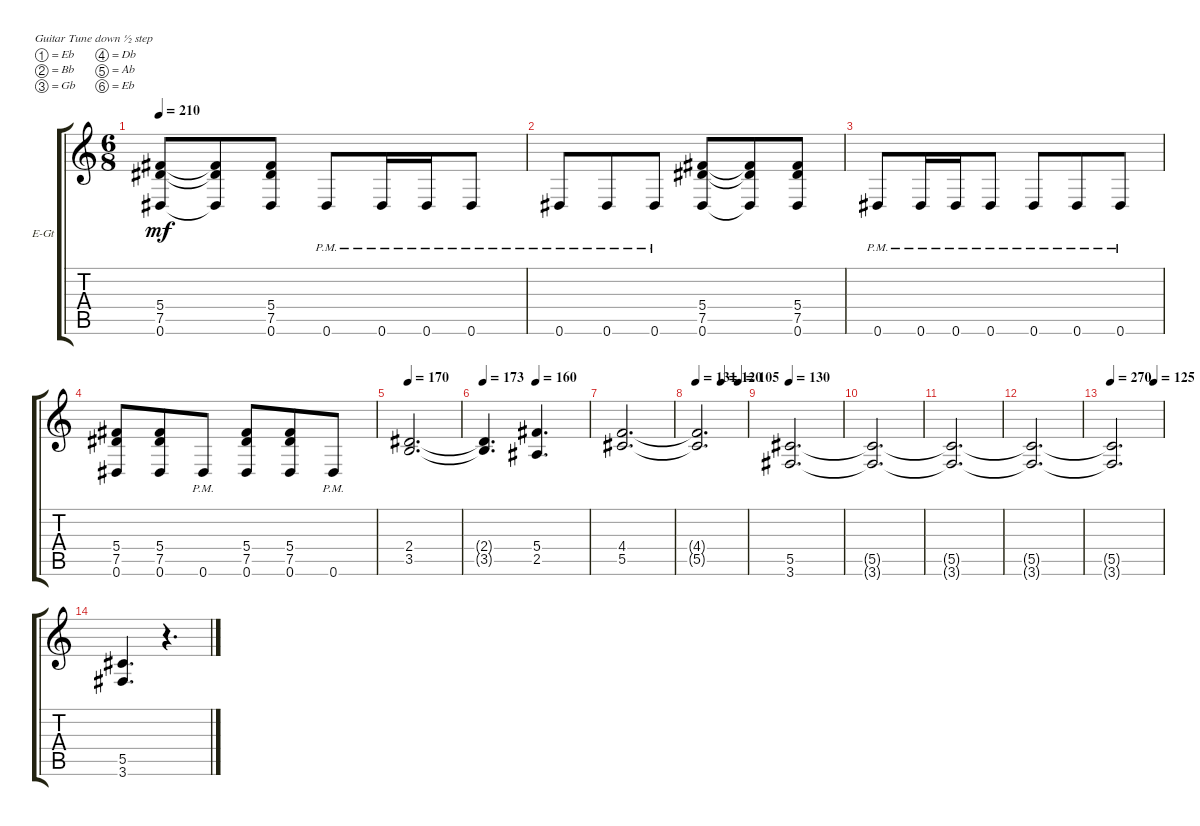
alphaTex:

\bracketExtendMode groupsimilarinstruments
\firstSystemTrackNameOrientation horizontal
\otherSystemsTrackNameOrientation horizontal
\track ("left" "E-Gt") {instrument distortionguitar}
\staff {score tabs}
\tuning (Eb4 Bb3 Gb3 Db3 Ab2 Eb2)
\ts (6 8)
\tempo 210
\clef g2
\ks c
(0.6 7.5 5.4).8{dy mf} (0.6{t} 7.5{t} 5.4{t}).8 (0.6 5.4 7.5).8 0.6{pm}.8 0.6{pm}.16 0.6{pm}.16 0.6{pm}.8 |
0.6{pm}.8 0.6{pm}.8 0.6{pm}.8 (0.6 7.5 5.4).8 (0.6{t} 7.5{t} 5.4{t}).8 (0.6 5.4 7.5).8 |
0.6{pm}.8 0.6{pm}.16 0.6{pm}.16 0.6{pm}.8 0.6{pm}.8 0.6{pm}.8 0.6{pm}.8 |
(0.6 7.5 5.4).8 (0.6 5.4 7.5).8 0.6{pm}.8 (0.6 7.5 5.4).8 (0.6 5.4 7.5).8 0.6{pm}.8 |
\tempo 170
(3.5 2.4).2{d} |
\tempo 173
\tempo (160 0.5)
(3.5{t} 2.4{t}).4{d} (2.5 5.4).4{d} |
(5.5 4.4).2{d} |
\tempo 131
\tempo (120 0.5)
\tempo (105 0.833333)
(5.5{t} 4.4{t}).2{d} |
\tempo 130
(3.6 5.5).2{d} |
(5.5{t} 3.6{t}).2{d} |
(5.5{t} 3.6{t}).2{d} |
(5.5{t} 3.6{t}).2{d} |
\tempo 270
\tempo (125 0.833333)
(5.5{t} 3.6{t}).2{d} |
(3.6 5.5).4{d} r.4{d}
